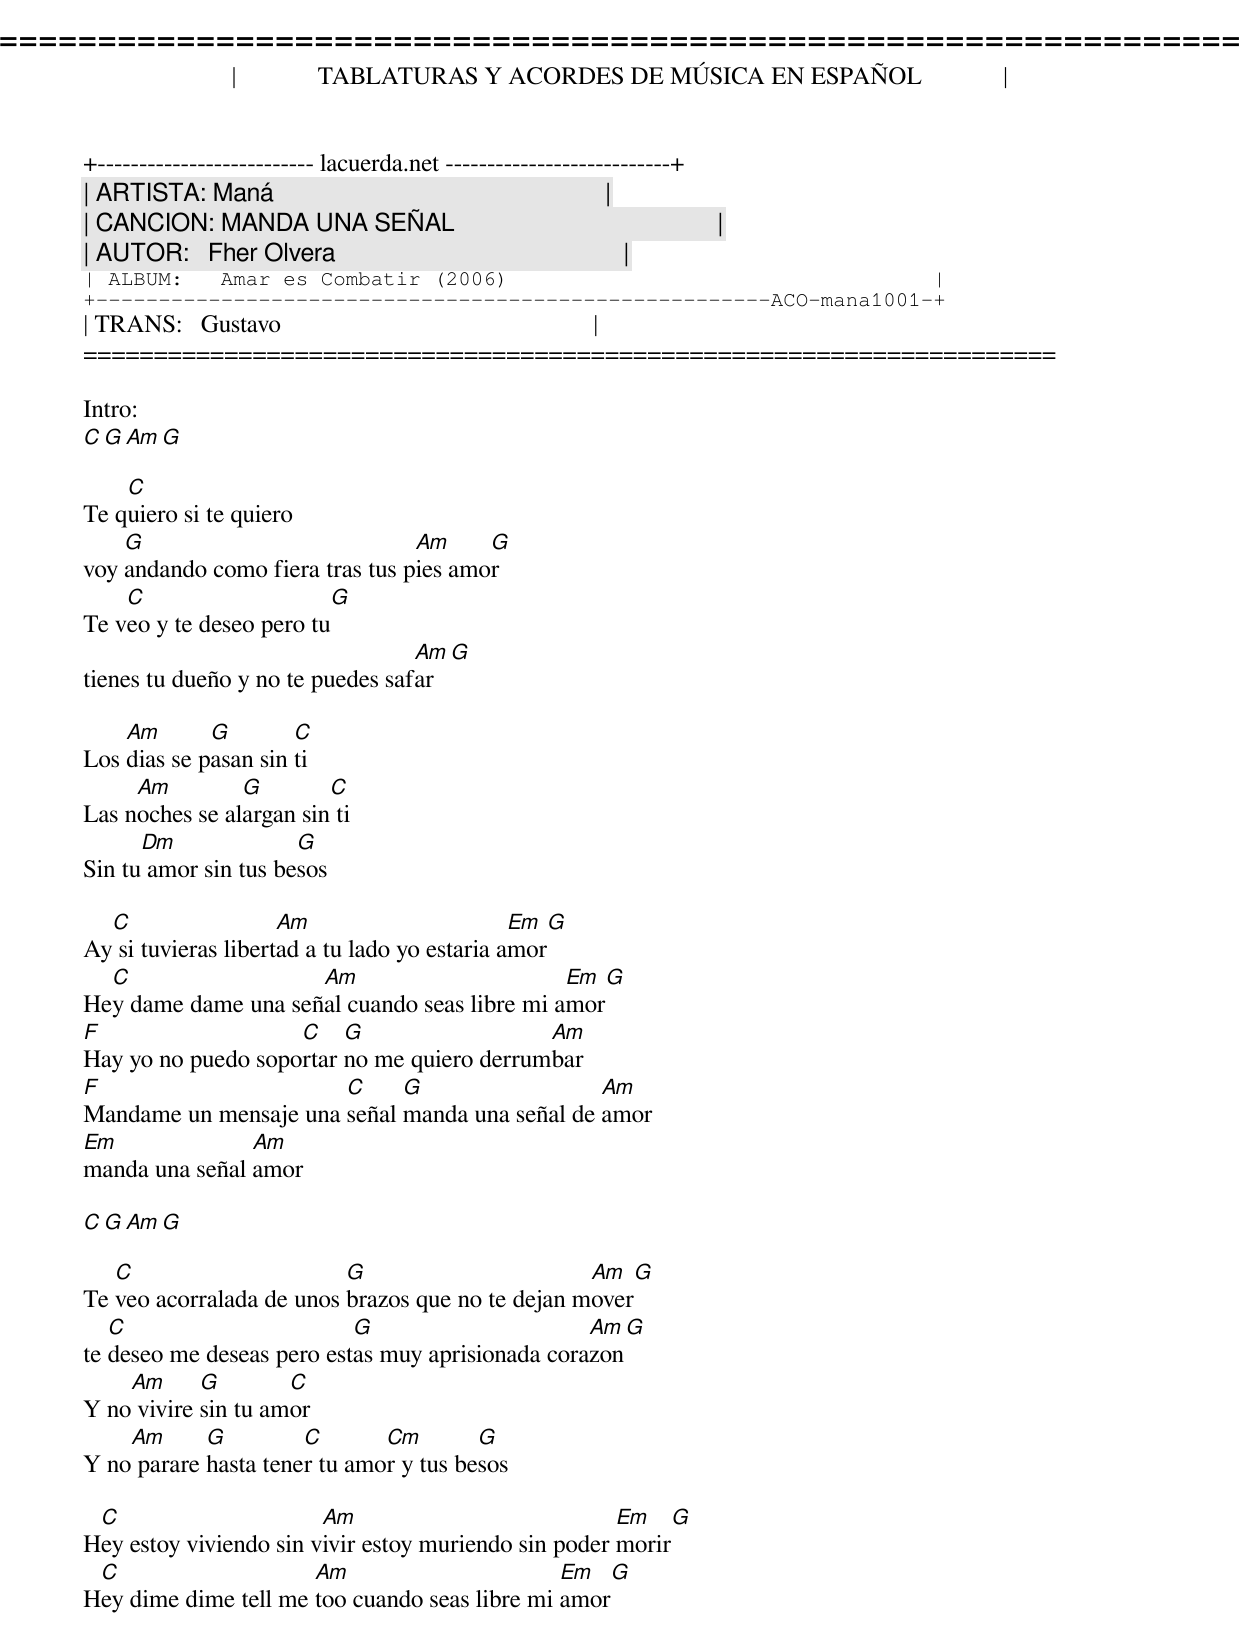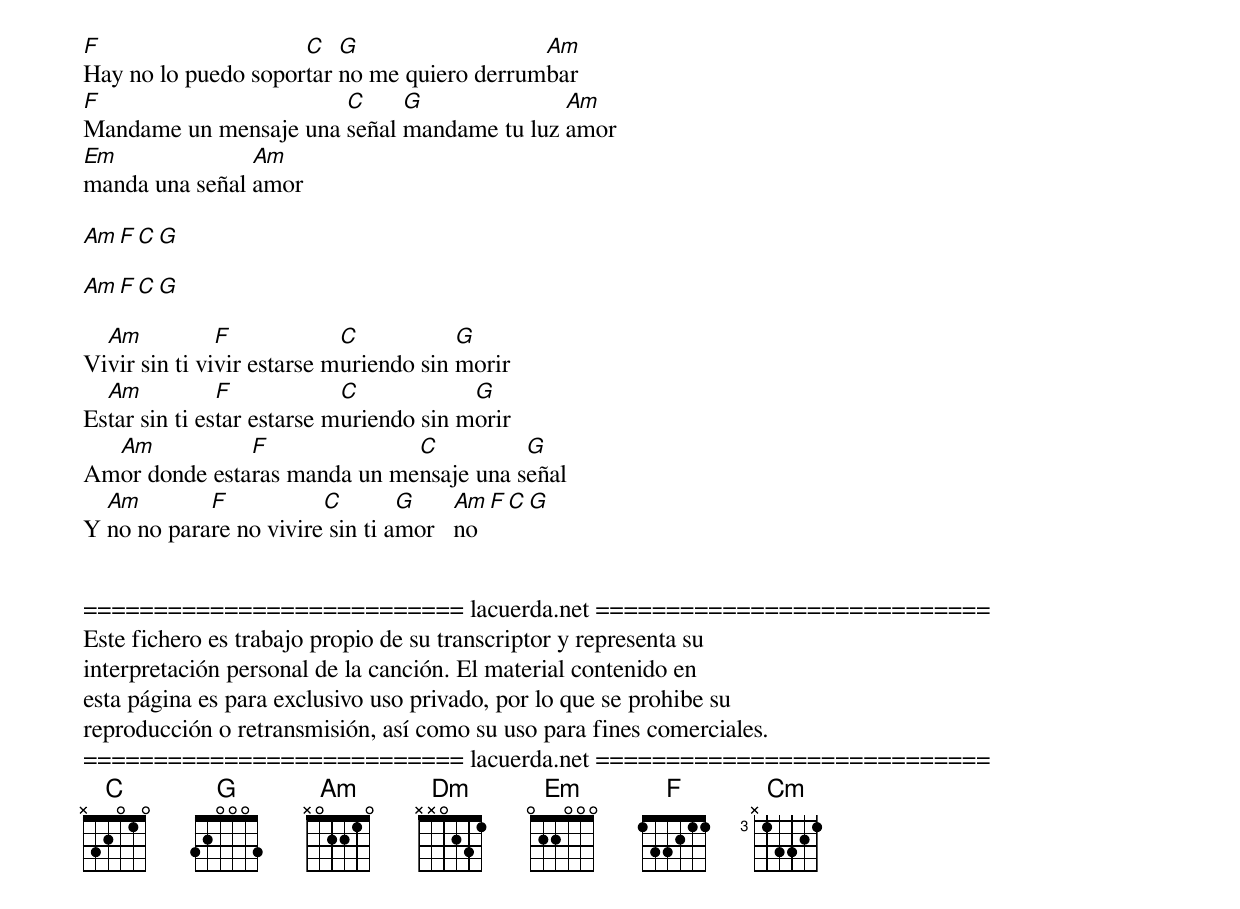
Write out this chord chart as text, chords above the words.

=====================================================================
|             TABLATURAS Y ACORDES DE MÚSICA EN ESPAÑOL             |
+-------------------------- lacuerda.net ---------------------------+
| ARTISTA: Maná                                                     |
| CANCION: MANDA UNA SEÑAL                                          |
| AUTOR:   Fher Olvera                                              |
| ALBUM:   Amar es Combatir (2006)                                  |
+------------------------------------------------------ACO-mana1001-+
| TRANS:   Gustavo                                                  |
=====================================================================

Intro:
C G Am G

    C
Te quiero si te quiero
    G                            Am     G
voy andando como fiera tras tus pies amor
    C                     G
Te veo y te deseo pero tu
                                  Am   G
tienes tu dueño y no te puedes safar

    Am       G        C
Los dias se pasan sin ti
     Am         G        C
Las noches se alargan sin ti
      Dm              G
Sin tu amor sin tus besos

  C                  Am                       Em   G
Ay si tuvieras libertad a tu lado yo estaria amor
  C                  Am                       Em   G
Hey dame dame una señal cuando seas libre mi amor
F                   C    G                  Am
Hay yo no puedo soportar no me quiero derrumbar
F                      C     G                  Am
Mandame un mensaje una señal manda una señal de amor
Em              Am
manda una señal amor

C G Am G

   C                      G                       Am   G
Te veo acorralada de unos brazos que no te dejan mover
   C                       G                      Am   G
te deseo me deseas pero estas muy aprisionada corazon
    Am      G        C
Y no vivire sin tu amor
    Am      G         C       Cm        G
Y no parare hasta tener tu amor y tus besos

 C                      Am                            Em    G
Hey estoy viviendo sin vivir estoy muriendo sin poder morir
 C                    Am                       Em   G
Hey dime dime tell me too cuando seas libre mi amor
F                    C   G                  Am
Hay no lo puedo soportar no me quiero derrumbar
F                      C     G              Am
Mandame un mensaje una señal mandame tu luz amor
Em              Am
manda una señal amor

Am F C G

Am F C G

  Am           F            C           G
Vivir sin ti vivir estarse muriendo sin morir
  Am           F            C            G
Estar sin ti estar estarse muriendo sin morir
  Am           F              C          G
Amor donde estaras manda un mensaje una señal
  Am        F           C        G     Am  F C G
Y no no parare no vivire sin ti amor   no


=========================== lacuerda.net ============================
Este fichero es trabajo propio de su transcriptor y representa su
interpretación personal de la canción. El material contenido en
esta página es para exclusivo uso privado, por lo que se prohibe su
reproducción o retransmisión, así como su uso para fines comerciales.
=========================== lacuerda.net ============================
